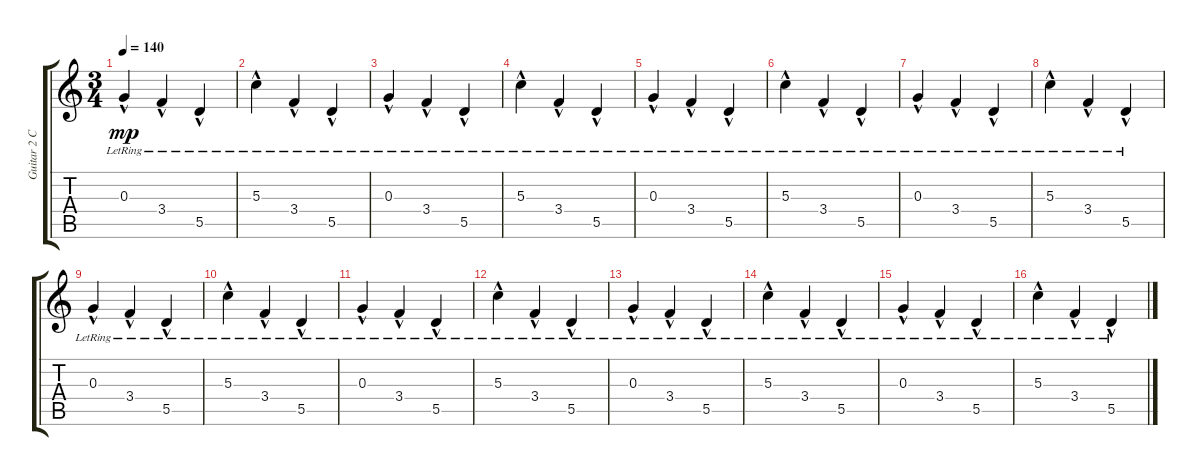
\track ("Guitar 2 Clean" "Guitar 2 C") {instrument electricguitarclean}
\staff {score tabs}
\tuning (E4 B3 G3 D3 A2 D2) {hide}
\ts (3 4)
\tempo 140
\clef g2
\ks c
0.3{hac lr}.4{dy mp} 3.4{hac lr}.4 5.5{hac lr}.4 |
5.3{hac lr}.4 3.4{hac lr}.4 5.5{hac lr}.4 |
0.3{hac lr}.4 3.4{hac lr}.4 5.5{hac lr}.4 |
5.3{hac lr}.4 3.4{hac lr}.4 5.5{hac lr}.4 |
0.3{hac lr}.4 3.4{hac lr}.4 5.5{hac lr}.4 |
5.3{hac lr}.4 3.4{hac lr}.4 5.5{hac lr}.4 |
0.3{hac lr}.4 3.4{hac lr}.4 5.5{hac lr}.4 |
5.3{hac lr}.4 3.4{hac lr}.4 5.5{hac lr}.4 |
0.3{hac lr}.4 3.4{hac lr}.4 5.5{hac lr}.4 |
5.3{hac lr}.4 3.4{hac lr}.4 5.5{hac lr}.4 |
0.3{hac lr}.4 3.4{hac lr}.4 5.5{hac lr}.4 |
5.3{hac lr}.4 3.4{hac lr}.4 5.5{hac lr}.4 |
0.3{hac lr}.4 3.4{hac lr}.4 5.5{hac lr}.4 |
5.3{hac lr}.4 3.4{hac lr}.4 5.5{hac lr}.4 |
0.3{hac lr}.4 3.4{hac lr}.4 5.5{hac lr}.4 |
5.3{hac lr}.4 3.4{hac lr}.4 5.5{hac lr}.4
